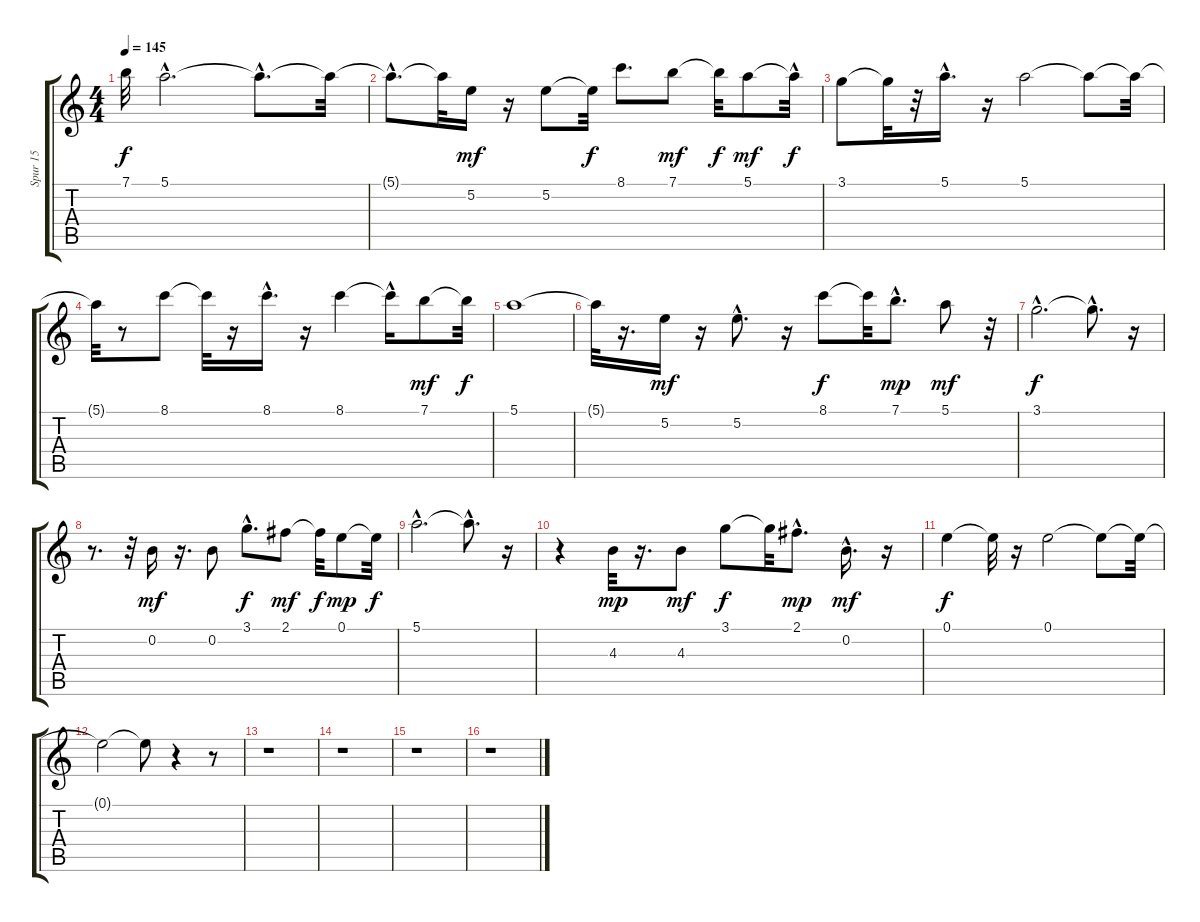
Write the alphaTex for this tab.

\track ("Spur 15" "Spur 15") {instrument acousticguitarnylon}
\staff {score tabs}
\tuning (E4 B3 G3 D3 A2 E2) {hide}
\ts (4 4)
\tempo 145
\clef g2
\ks c
7.1{t}.32{dy f} 5.1{hac}.2{d} 5.1{hac t}.8{d} 5.1{t}.32 |
5.1{hac t}.8{d} 5.1{t}.32 5.2.16{dy mf} r.16 5.2.8 5.2{t}.32{dy f} 8.1.8{d} 7.1.8{dy mf} 7.1{t}.32{dy f} 5.1.8{dy mf} 5.1{hac t}.32{dy f} |
3.1.8 3.1{t}.32 r.32 5.1{hac}.16{d} r.16 5.1.2 5.1{t}.8 5.1{t}.32 |
5.1{t}.32 r.8 8.1.8 8.1{t}.32 r.16 8.1{hac}.16{d} r.16 8.1.4 8.1{hac t}.16 7.1.8{dy mf} 7.1{t}.32{dy f} |
5.1.1 |
5.1{t}.32 r.16{d} 5.2.16{dy mf} r.16 5.2{hac}.8{d} r.16 8.1.8{dy f} 8.1{t}.32 7.1{hac}.8{d dy mp} 5.1.8{dy mf} r.32 |
3.1{hac}.2{d dy f} 3.1{hac t}.8{d} r.16 |
r.8{d} r.32 0.2.16{dy mf} r.16{d} 0.2.8 3.1{hac}.8{d dy f} 2.1.8{dy mf} 2.1{t}.32{dy f} 0.1.8{dy mp} 0.1{t}.32{dy f} |
5.1{hac}.2{d} 5.1{hac t}.8{d} r.16 |
r.4 4.3.32{dy mp} r.16{d} 4.3.8{dy mf} 3.1.8{dy f} 3.1{t}.32 2.1{hac}.8{d dy mp} 0.2{hac}.16{d dy mf} r.16 |
0.1.4{dy f} 0.1{t}.32 r.16 0.1.2 0.1{t}.8 0.1{t}.32 |
0.1{t}.2 0.1{t}.8 r.4 r.8 |
r.1 |
r.1 |
r.1 |
r.1
